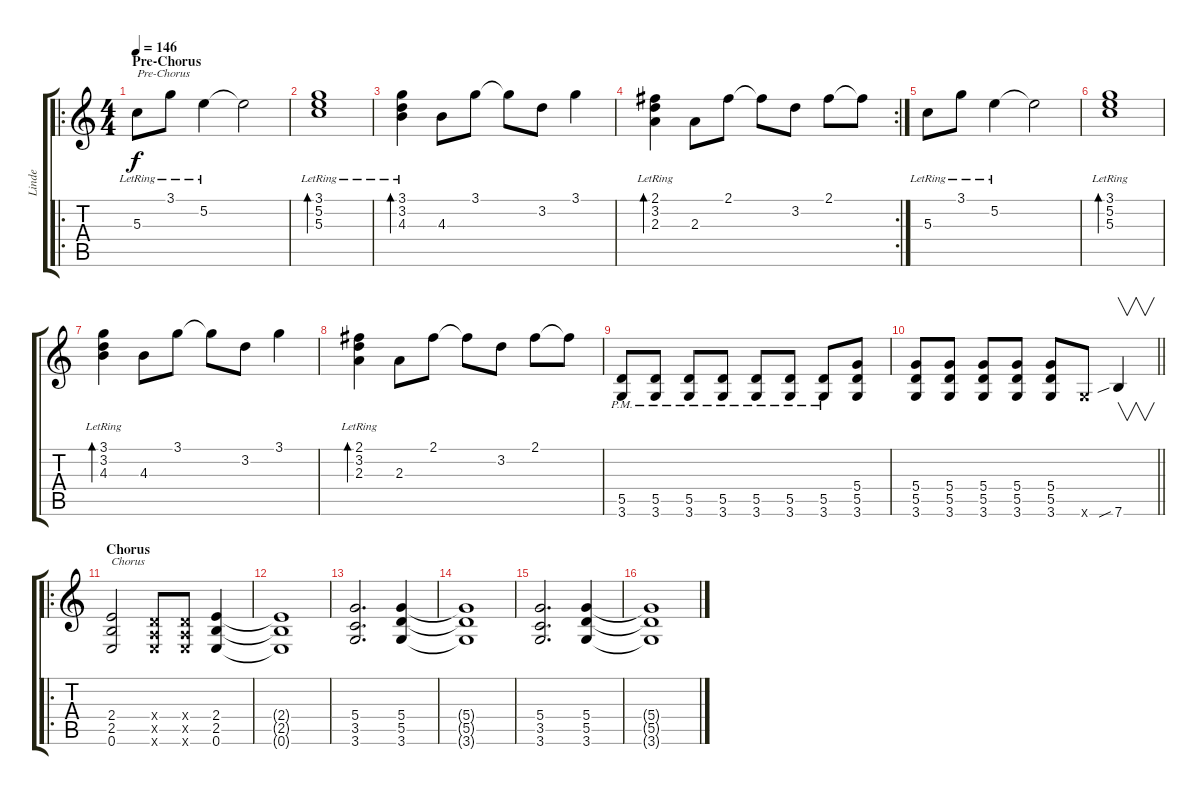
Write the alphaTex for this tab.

\track ("Linde" "Linde") {instrument distortionguitar}
\staff {score tabs}
\tuning (E4 B3 G3 D3 A2 E2) {hide}
\ro
\ts (4 4)
\section ("" "Pre-Chorus")
\tempo 146
\clef g2
\ks c
5.3{lr}.8{txt "Pre-Chorus" dy f volume 7} 3.1{lr}.8 5.2{lr}.4 5.2{t}.2 |
(3.1{lr} 5.2{lr} 5.3{lr}).1{bd 480} |
(3.1{lr} 3.2{lr} 4.3{lr}).4{bd 480} 4.3.8 3.1.8 3.1{t}.8 3.2.8 3.1.4 |
\rc 2
(2.1{lr} 3.2{lr} 2.3{lr}).4{bd 480} 2.3.8 2.1.8 2.1{t}.8 3.2.8 2.1.8 2.1{t}.8 |
5.3{lr}.8{volume 7} 3.1{lr}.8 5.2{lr}.4 5.2{t}.2 |
(3.1{lr} 5.2{lr} 5.3{lr}).1{bd 480} |
(3.1{lr} 3.2{lr} 4.3{lr}).4{bd 480} 4.3.8 3.1.8 3.1{t}.8 3.2.8 3.1.4 |
(2.1{lr} 3.2{lr} 2.3{lr}).4{bd 480} 2.3.8 2.1.8 2.1{t}.8 3.2.8 2.1.8 2.1{t}.8 |
(5.5{pm} 3.6).8{volume 13} (5.5{pm} 3.6).8 (5.5{pm} 3.6).8 (5.5{pm} 3.6).8 (5.5{pm} 3.6).8 (5.5{pm} 3.6).8 (5.5{pm} 3.6).8 (5.4 5.5 3.6).8 |
\barLineRight lightlight
(5.4 5.5 3.6).8 (5.4 5.5 3.6).8 (5.4 5.5 3.6).8 (5.4 5.5 3.6).8 (5.4 5.5 3.6).8 3.6{x}.8 7.6{sib}.4{v} |
\ro
\section ("" "Chorus")
(2.4 2.5 0.6).2{txt "Chorus"} (0.4{x} 0.5{x} 0.6{x}).8 (0.4{x} 0.5{x} 0.6{x}).8 (2.4 2.5 0.6).4 |
(2.4{t} 2.5{t} 0.6{t}).1 |
(5.4 3.5 3.6).2{d} (5.4 5.5 3.6).4 |
(5.4{t} 5.5{t} 3.6{t}).1 |
(5.4 3.5 3.6).2{d} (5.4 5.5 3.6).4 |
(5.4{t} 5.5{t} 3.6{t}).1
